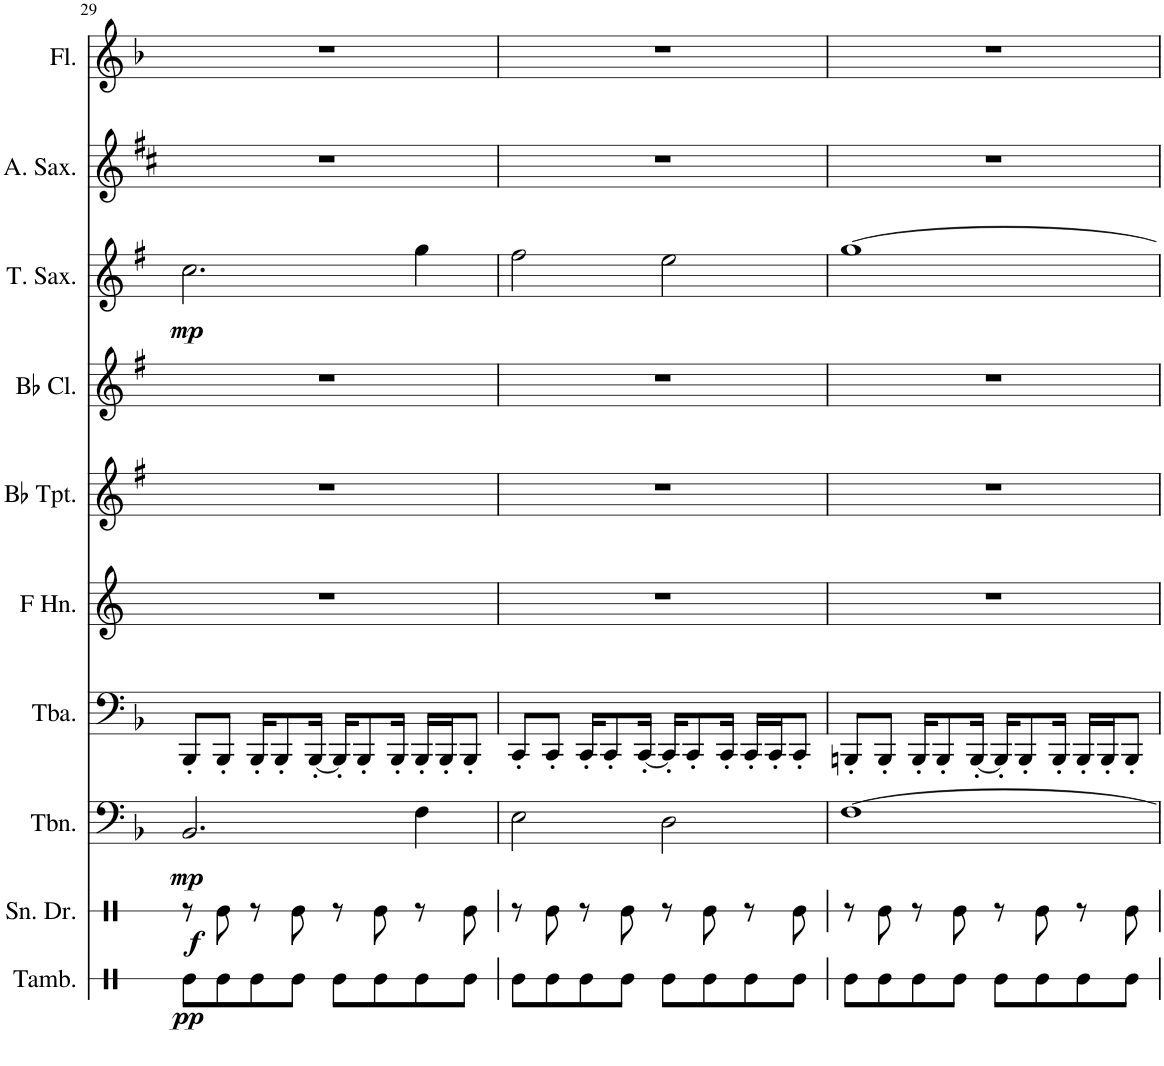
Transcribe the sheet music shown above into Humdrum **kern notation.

**kern	**dynam	**kern	**dynam	**kern	**dynam	**kern	**kern	**kern	**kern	**kern	**dynam	**kern	**kern
*part10	*part10	*part9	*part9	*part8	*part8	*part7	*part6	*part5	*part4	*part3	*part3	*part2	*part1
*staff10	*staff10	*staff9	*staff9	*staff8	*staff8	*staff7	*staff6	*staff5	*staff4	*staff3	*staff3	*staff2	*staff1
*I"Tambourine	*	*I"Snare Drum	*	*I"Trombone	*	*I"Tuba	*I"Horn in F	*I"Bb Trumpet	*I"Bb Clarinet	*I"Tenor Saxophone	*	*I"Alto Saxophone	*I"Flute
*I'Tamb.	*	*I'Sn. Dr.	*	*I'Tbn.	*	*I'Tba.	*	*I'Bb Tpt.	*I'Bb Cl.	*I'T. Sax.	*	*I'A. Sax.	*I'Fl.
!!LO:PB:g=z
*clefX	*	*clefX	*	*clefF4	*	*clefF4	*clefG2	*clefG2	*clefG2	*clefG2	*	*clefG2	*clefG2
*	*	*	*	*	*	*	*Trd4c7	*Trd1c2	*Trd1c2	*Trd8c14	*	*Trd5c9	*
*k[]	*	*k[]	*	*k[b-]	*	*k[b-]	*k[]	*k[f#]	*k[f#]	*k[f#]	*	*k[f#c#]	*k[b-]
*M4/4	*	*M4/4	*	*M4/4	*	*M4/4	*M4/4	*M4/4	*M4/4	*M4/4	*	*M4/4	*M4/4
=29	=29	=29	=29	=29	=29	=29	=29	=29	=29	=29	=29	=29	=29
!	!LO:DY:b	!	!LO:DY:b	!	!LO:DY:b	!	!	!	!	!	!LO:DY:b	!	!
8Re\L	pp	8r	f	2.BB-/	mp	8BBB-'/L	1r	1r	1r	2.cc\	mp	1r	1r
8Re\	.	8Re\	.	.	.	8BBB-'/J	.	.	.	.	.	.	.
8Re\	.	8r	.	.	.	16BBB-'/KL	.	.	.	.	.	.	.
.	.	.	.	.	.	8BBB-'/	.	.	.	.	.	.	.
8Re\J	.	8Re\	.	.	.	.	.	.	.	.	.	.	.
.	.	.	.	.	.	[16BBB-'/Jk	.	.	.	.	.	.	.
8Re\L	.	8r	.	.	.	16BBB-'/KL]	.	.	.	.	.	.	.
.	.	.	.	.	.	8BBB-'/	.	.	.	.	.	.	.
8Re\	.	8Re\	.	.	.	.	.	.	.	.	.	.	.
.	.	.	.	.	.	16BBB-'/Jk	.	.	.	.	.	.	.
8Re\	.	8r	.	4F\	.	16BBB-'/LL	.	.	.	4gg\	.	.	.
.	.	.	.	.	.	16BBB-'/J	.	.	.	.	.	.	.
8Re\J	.	8Re\	.	.	.	8BBB-'/J	.	.	.	.	.	.	.
=30	=30	=30	=30	=30	=30	=30	=30	=30	=30	=30	=30	=30	=30
8Re\L	.	8r	.	2E\	.	8CC'/L	1r	1r	1r	2ff#\	.	1r	1r
8Re\	.	8Re\	.	.	.	8CC'/J	.	.	.	.	.	.	.
8Re\	.	8r	.	.	.	16CC'/KL	.	.	.	.	.	.	.
.	.	.	.	.	.	8CC'/	.	.	.	.	.	.	.
8Re\J	.	8Re\	.	.	.	.	.	.	.	.	.	.	.
.	.	.	.	.	.	[16CC'/Jk	.	.	.	.	.	.	.
8Re\L	.	8r	.	2D\	.	16CC'/KL]	.	.	.	2ee\	.	.	.
.	.	.	.	.	.	8CC'/	.	.	.	.	.	.	.
8Re\	.	8Re\	.	.	.	.	.	.	.	.	.	.	.
.	.	.	.	.	.	16CC'/Jk	.	.	.	.	.	.	.
8Re\	.	8r	.	.	.	16CC'/LL	.	.	.	.	.	.	.
.	.	.	.	.	.	16CC'/J	.	.	.	.	.	.	.
8Re\J	.	8Re\	.	.	.	8CC'/J	.	.	.	.	.	.	.
=31	=31	=31	=31	=31	=31	=31	=31	=31	=31	=31	=31	=31	=31
8Re\L	.	8r	.	[1F	.	8BBBn'/L	1r	1r	1r	[1gg	.	1r	1r
8Re\	.	8Re\	.	.	.	8BBB'/J	.	.	.	.	.	.	.
8Re\	.	8r	.	.	.	16BBB'/KL	.	.	.	.	.	.	.
.	.	.	.	.	.	8BBB'/	.	.	.	.	.	.	.
8Re\J	.	8Re\	.	.	.	.	.	.	.	.	.	.	.
.	.	.	.	.	.	[16BBB'/Jk	.	.	.	.	.	.	.
8Re\L	.	8r	.	.	.	16BBB'/KL]	.	.	.	.	.	.	.
.	.	.	.	.	.	8BBB'/	.	.	.	.	.	.	.
8Re\	.	8Re\	.	.	.	.	.	.	.	.	.	.	.
.	.	.	.	.	.	16BBB'/Jk	.	.	.	.	.	.	.
8Re\	.	8r	.	.	.	16BBB'/LL	.	.	.	.	.	.	.
.	.	.	.	.	.	16BBB'/J	.	.	.	.	.	.	.
8Re\J	.	8Re\	.	.	.	8BBB'/J	.	.	.	.	.	.	.
=	=	=	=	=	=	=	=	=	=	=	=	=	=
*-	*-	*-	*-	*-	*-	*-	*-	*-	*-	*-	*-	*-	*-
